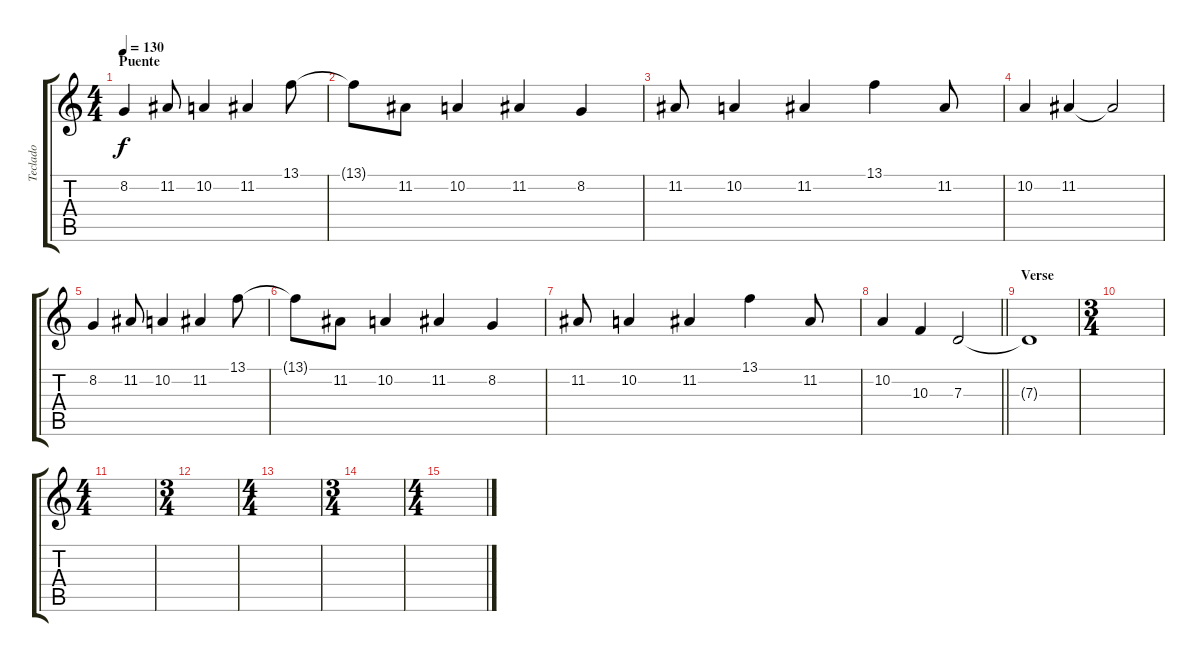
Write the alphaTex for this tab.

\track ("Teclado" "Teclado") {instrument drawbarorgan}
\staff {score tabs}
\tuning (E4 B3 G3 D3 A2 E2) {hide}
\ts (4 4)
\section ("" "Puente")
\tempo 130
\clef g2
\ks c
8.2.4{dy f} 11.2.8 10.2.4 11.2.4 13.1.8 |
13.1{t}.8 11.2.8 10.2.4 11.2.4 8.2.4 |
11.2.8 10.2.4 11.2.4 13.1.4 11.2.8 |
10.2.4 11.2.4 11.2{t}.2 |
8.2.4 11.2.8 10.2.4 11.2.4 13.1.8 |
13.1{t}.8 11.2.8 10.2.4 11.2.4 8.2.4 |
11.2.8 10.2.4 11.2.4 13.1.4 11.2.8 |
\barLineRight lightlight
10.2.4 10.3.4 7.3.2 |
\section ("" "Verse")
7.3{t}.1 |
\ts (3 4)
|
\ts (4 4)
|
\ts (3 4)
|
\ts (4 4)
|
\ts (3 4)
|
\ts (4 4)
